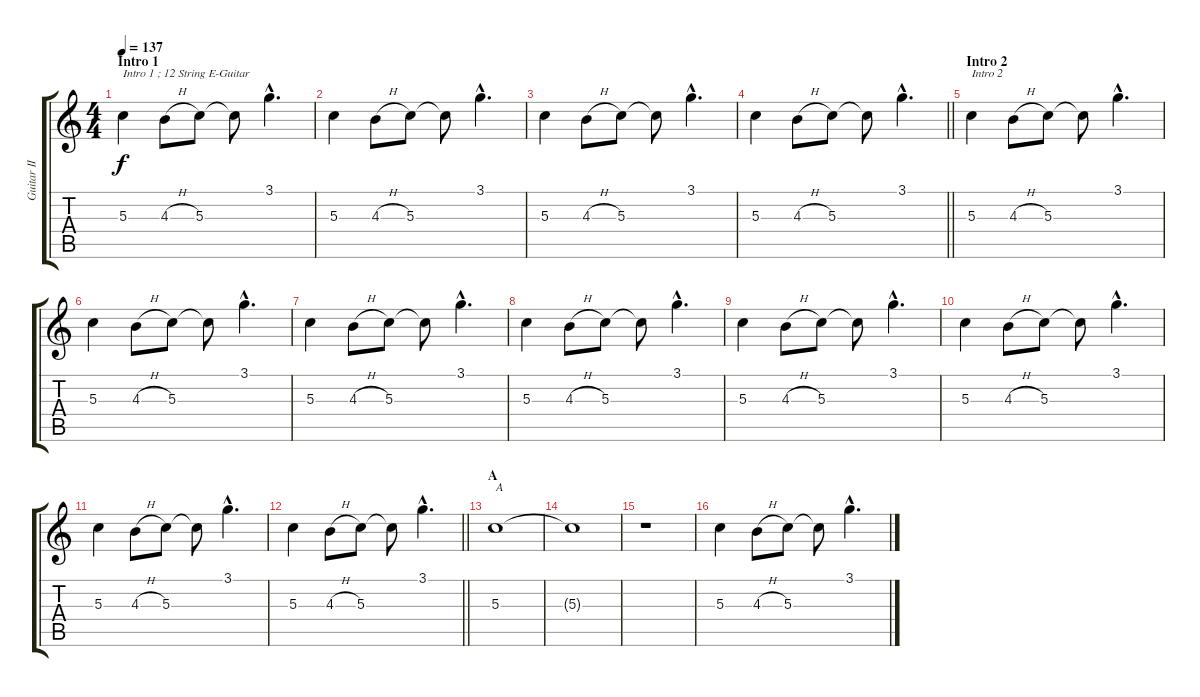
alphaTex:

\track ("Guitar II" "Guitar II") {instrument distortionguitar}
\staff {score tabs}
\tuning (E4 B3 G3 D3 A2 E2) {hide}
\ts (4 4)
\section ("" "Intro 1")
\tempo 137
\clef g2
\ks c
5.3.4{txt "Intro 1 ; 12 String E-Guitar" dy f instrument distortionguitar} 4.3{h}.8 5.3.8 5.3{t}.8 3.1{hac}.4{d} |
5.3.4 4.3{h}.8 5.3.8 5.3{t}.8 3.1{hac}.4{d} |
5.3.4 4.3{h}.8 5.3.8 5.3{t}.8 3.1{hac}.4{d} |
\barLineRight lightlight
5.3.4 4.3{h}.8 5.3.8 5.3{t}.8 3.1{hac}.4{d} |
\section ("" "Intro 2")
5.3.4{txt "Intro 2"} 4.3{h}.8 5.3.8 5.3{t}.8 3.1{hac}.4{d} |
5.3.4 4.3{h}.8 5.3.8 5.3{t}.8 3.1{hac}.4{d} |
5.3.4 4.3{h}.8 5.3.8 5.3{t}.8 3.1{hac}.4{d} |
5.3.4 4.3{h}.8 5.3.8 5.3{t}.8 3.1{hac}.4{d} |
5.3.4 4.3{h}.8 5.3.8 5.3{t}.8 3.1{hac}.4{d} |
5.3.4 4.3{h}.8 5.3.8 5.3{t}.8 3.1{hac}.4{d} |
5.3.4 4.3{h}.8 5.3.8 5.3{t}.8 3.1{hac}.4{d} |
\barLineRight lightlight
5.3.4 4.3{h}.8 5.3.8 5.3{t}.8 3.1{hac}.4{d} |
\section ("" "A")
5.3.1{txt "A"} |
5.3{t}.1 |
r.1 |
5.3.4 4.3{h}.8 5.3.8 5.3{t}.8 3.1{hac}.4{d}
